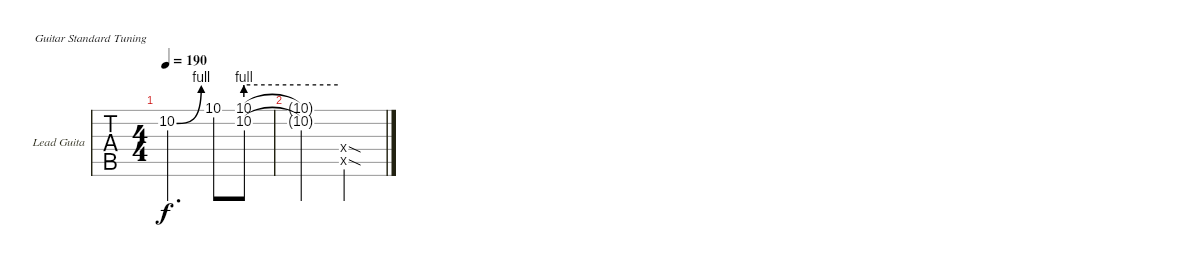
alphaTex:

\bracketExtendMode groupsimilarinstruments
\firstSystemTrackNameOrientation horizontal
\otherSystemsTrackNameOrientation horizontal
\track ("Lead Guitar" "Lead Guita") {instrument overdrivenguitar}
\staff {tabs}
\tuning (E4 B3 G3 D3 A2 E2)
\ts (4 4)
\tempo 190
\clef g2
\scale
1.03909
\ks c
10.2{be (bend 0 0 60 4)}.2{d dy f} 10.1.8 (10.1 10.2{be (prebend 0 4 60 4)}).8 |
\scale
0.960908 (10.1{t} 10.2{be (hold 0 4 60 4) t}).2 (0.4{sod x} 0.5{sod x}).2
